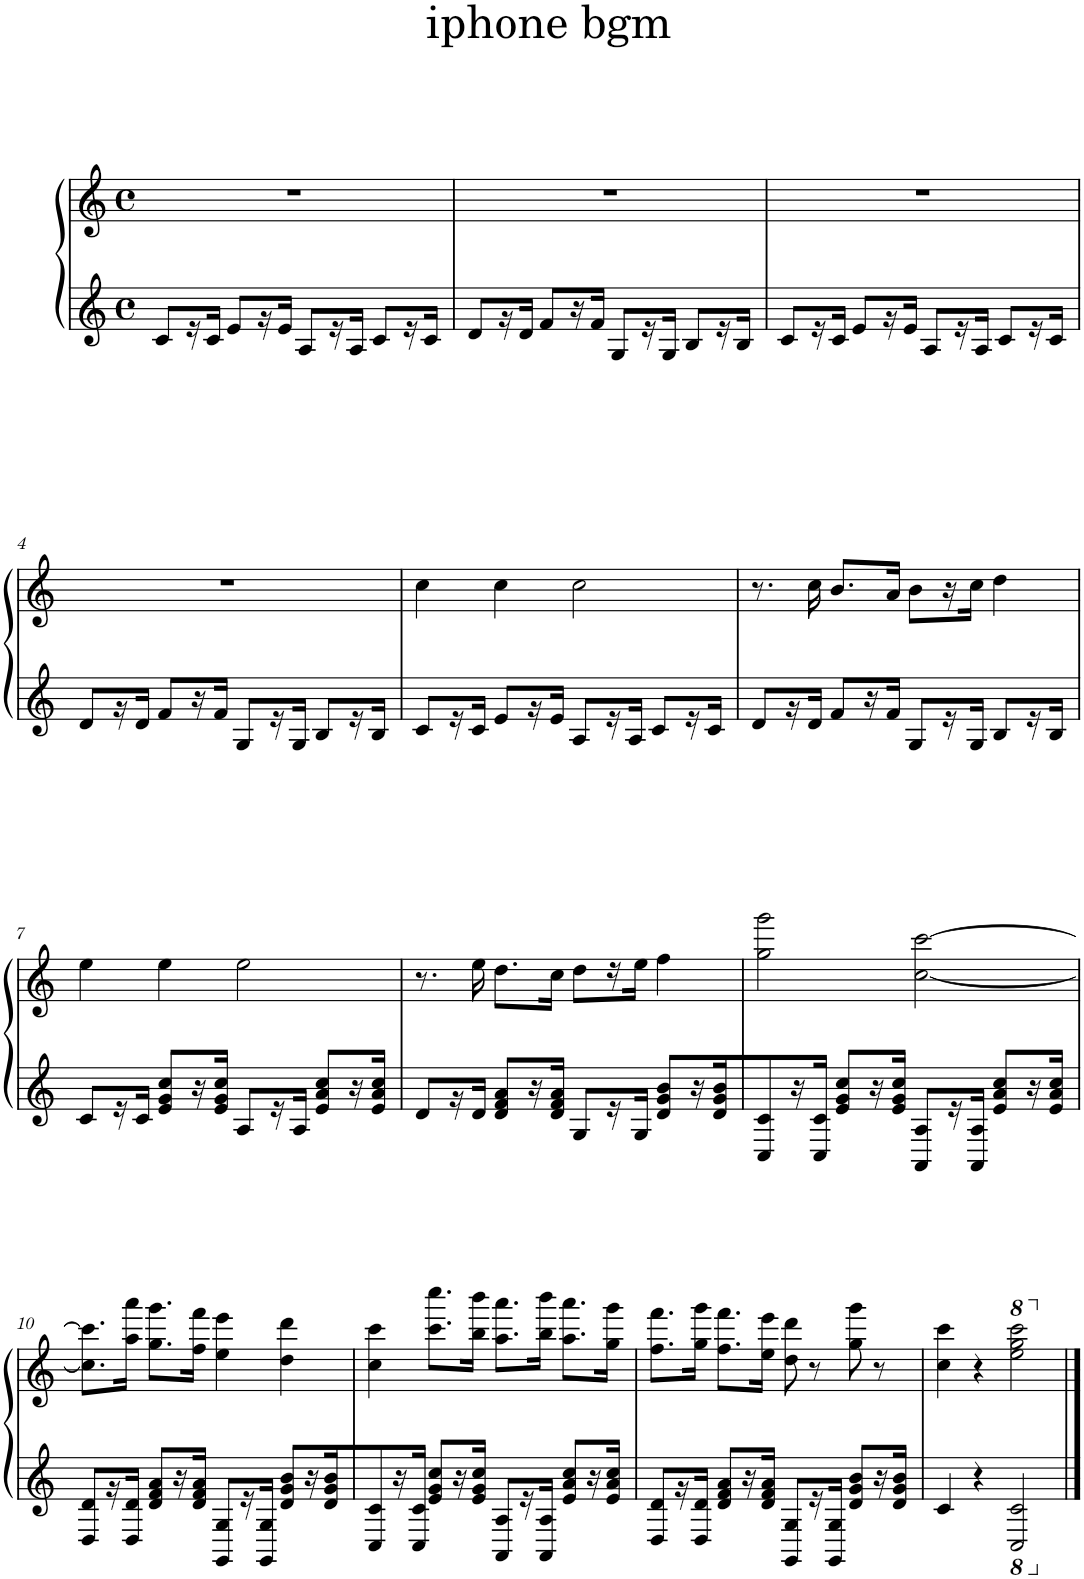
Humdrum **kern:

**kern	**kern
*part1	*part1
*staff2	*staff1
*I"Piano	*
*I'Pno.	*
*clefG2	*clefG2
*k[]	*k[]
*M4/4	*M4/4
*met(c)	*met(c)
=1	=1
8c/L	1r
16r	.
16c/JJ	.
8e/L	.
16r	.
16e/JJ	.
8A/L	.
16r	.
16A/JJ	.
8c/L	.
16r	.
16c/JJ	.
=2	=2
8d/L	1r
16r	.
16d/JJ	.
8f/L	.
16r	.
16f/JJ	.
8G/L	.
16r	.
16G/JJ	.
8B/L	.
16r	.
16B/JJ	.
=3	=3
8c/L	1r
16r	.
16c/JJ	.
8e/L	.
16r	.
16e/JJ	.
8A/L	.
16r	.
16A/JJ	.
8c/L	.
16r	.
16c/JJ	.
!!LO:LB:g=z
=4	=4
8d/L	1r
16r	.
16d/JJ	.
8f/L	.
16r	.
16f/JJ	.
8G/L	.
16r	.
16G/JJ	.
8B/L	.
16r	.
16B/JJ	.
=5	=5
8c/L	4cc\
16r	.
16c/JJ	.
8e/L	4cc\
16r	.
16e/JJ	.
8A/L	2cc\
16r	.
16A/JJ	.
8c/L	.
16r	.
16c/JJ	.
=6	=6
8d/L	8.r
16r	.
16d/JJ	16cc\
8f/L	8.b/L
16r	.
16f/JJ	16a/Jk
8G/L	8b\L
16r	16r
16G/JJ	16cc\JJ
8B/L	4dd\
16r	.
16B/JJ	.
!!LO:LB:g=z
=7	=7
8c/L	4ee\
16r	.
16c/JJ	.
8e/ 8g/ 8cc/L	4ee\
16r	.
16e/ 16g/ 16cc/JJ	.
8A/L	2ee\
16r	.
16A/JJ	.
8e/ 8a/ 8cc/L	.
16r	.
16e/ 16a/ 16cc/JJ	.
=8	=8
8d/L	8.r
16r	.
16d/JJ	16ee\
8d/ 8f/ 8a/L	8.dd\L
16r	.
16d/ 16f/ 16a/JJ	16cc\Jk
8G/L	8dd\L
16r	16r
16G/JJ	16ee\JJ
8d/ 8g/ 8b/L	4ff\
16r	.
16d/ 16g/ 16b/J	.
=9	=9
8C/ 8c/	2gg\ 2ggg\
16r	.
16C/ 16c/JJ	.
8e/ 8g/ 8cc/L	.
16r	.
16e/ 16g/ 16cc/JJ	.
8AA/ 8A/L	[2cc\ [2ccc\
16r	.
16AA/ 16A/JJ	.
8e/ 8a/ 8cc/L	.
16r	.
16e/ 16a/ 16cc/JJ	.
!!LO:LB:g=z
=10	=10
8D/ 8d/L	8.cc\] 8.ccc\]L
16r	.
16D/ 16d/JJ	16aa\ 16aaa\Jk
8d/ 8f/ 8a/L	8.gg\ 8.ggg\L
16r	.
16d/ 16f/ 16a/JJ	16ff\ 16fff\Jk
8GG/ 8G/L	4ee\ 4eee\
16r	.
16GG/ 16G/JJ	.
8d/ 8g/ 8b/L	4dd\ 4ddd\
16r	.
16d/ 16g/ 16b/J	.
=11	=11
8C/ 8c/	4cc\ 4ccc\
16r	.
16C/ 16c/JJ	.
8e/ 8g/ 8cc/L	8.ccc\ 8.cccc\L
16r	.
16e/ 16g/ 16cc/JJ	16bb\ 16bbb\Jk
8AA/ 8A/L	8.aa\ 8.aaa\L
16r	.
16AA/ 16A/JJ	16bb\ 16bbb\Jk
8e/ 8a/ 8cc/L	8.aa\ 8.aaa\L
16r	.
16e/ 16a/ 16cc/JJ	16gg\ 16ggg\Jk
=12	=12
8D/ 8d/L	8.ff\ 8.fff\L
16r	.
16D/ 16d/JJ	16gg\ 16ggg\Jk
8d/ 8f/ 8a/L	8.ff\ 8.fff\L
16r	.
16d/ 16f/ 16a/JJ	16ee\ 16eee\Jk
8GG/ 8G/L	8dd\ 8ddd\
16r	8r
16GG/ 16G/JJ	.
8d/ 8g/ 8b/L	8gg\ 8ggg\
16r	8r
16d/ 16g/ 16b/JJ	.
=13	=13
4c/	4cc\ 4ccc\
4r	4r
*8ba	*
*	*8va
2CC/ 2C/	2eee\ 2ggg\ 2cccc\
*X8ba	*
*	*X8va
==	==
*-	*-
